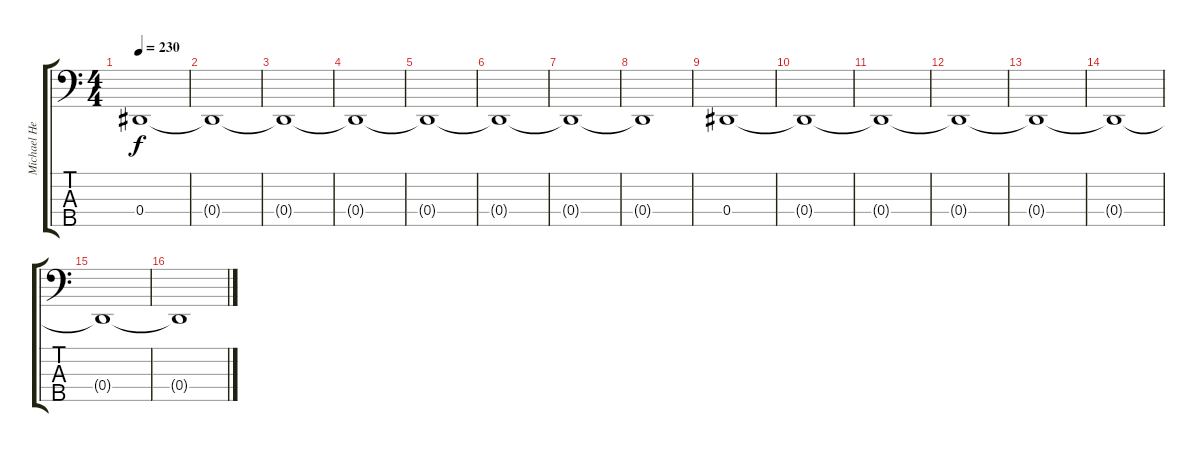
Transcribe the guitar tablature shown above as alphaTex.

\track ("Michael Hedlund" "Michael He") {instrument electricbassfinger}
\staff {score tabs}
\tuning (Gb2 Db2 Ab1 Eb1 Bb0) {hide}
\ts (4 4)
\tempo 230
\clef f4
\ks c
0.4.1{dy f} |
0.4{t}.1 |
0.4{t}.1 |
0.4{t}.1 |
0.4{t}.1 |
0.4{t}.1 |
0.4{t}.1 |
0.4{t}.1 |
0.4.1 |
0.4{t}.1 |
0.4{t}.1 |
0.4{t}.1 |
0.4{t}.1 |
0.4{t}.1 |
0.4{t}.1 |
0.4{t}.1
